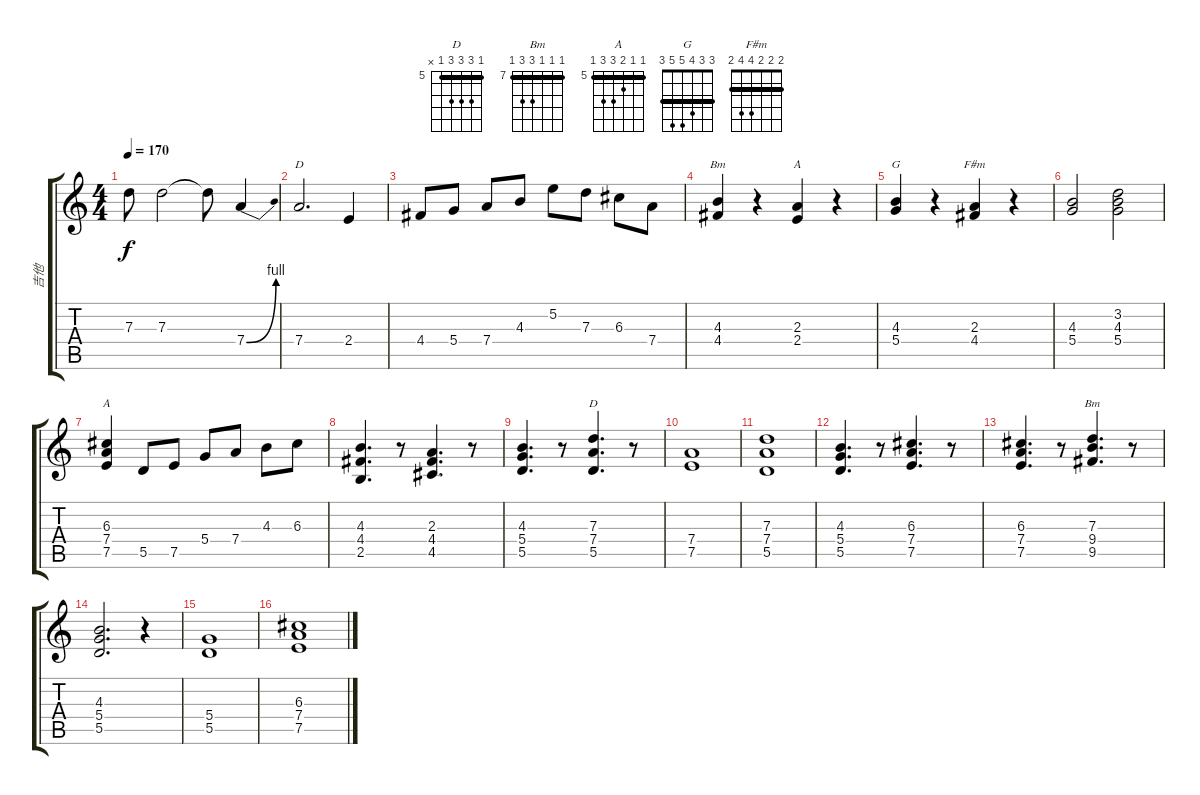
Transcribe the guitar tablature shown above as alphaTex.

\track ("吉他" "吉他") {instrument overdrivenguitar}
\staff {score tabs}
\tuning (E4 B3 G3 D3 A2 E2) {hide}
\chord ("D" 2 3 2 0 x x) {barre 2}
\chord ("Bm" 2 3 4 4 2 x) {barre 2}
\chord ("A" 0 2 2 2 0 x)
\chord ("G" 3 3 4 5 5 3) {barre 3}
\chord ("F#m" 2 2 2 4 4 2) {barre 2}
\chord ("A" 5 5 6 7 7 5) {firstfret 5 barre 5}
\chord ("D" 5 7 7 7 5 x) {firstfret 5 barre 5}
\chord ("Bm" 7 7 7 9 9 7) {firstfret 7 barre 7}
\ts (4 4)
\tempo 170
\clef g2
\ks c
7.3{t}.8{dy f} 7.3.2 7.3{t}.8 7.4{be (bend 0 0 60 4)}.4 |
7.4.2{d ch "D"} 2.4.4 |
4.4.8 5.4.8 7.4.8 4.3.8 5.2.8 7.3.8 6.3.8 7.4.8 |
(4.3 4.4).4{ch "Bm"} r.4 (2.3 2.4).4{ch "A"} r.4 |
(4.3 5.4).4{ch "G"} r.4 (2.3 4.4).4{ch "F#m"} r.4 |
(4.3 5.4).2 (3.2 4.3 5.4).2 |
(6.3 7.4 7.5).4{ch "A"} 5.5.8 7.5.8 5.4.8 7.4.8 4.3.8 6.3.8 |
(4.3 4.4 2.5).4{d} r.8 (2.3 4.4 4.5).4{d} r.8 |
(4.3 5.4 5.5).4{d} r.8 (7.3 7.4 5.5).4{d ch "D"} r.8 |
(7.4 7.5).1 |
(7.3 7.4 5.5).1 |
(4.3 5.4 5.5).4{d} r.8 (6.3 7.4 7.5).4{d} r.8 |
(6.3 7.4 7.5).4{d} r.8 (7.3 9.4 9.5).4{d ch "Bm"} r.8 |
(4.3 5.4 5.5).2{d} r.4 |
(5.4 5.5).1 |
(6.3 7.4 7.5).1
